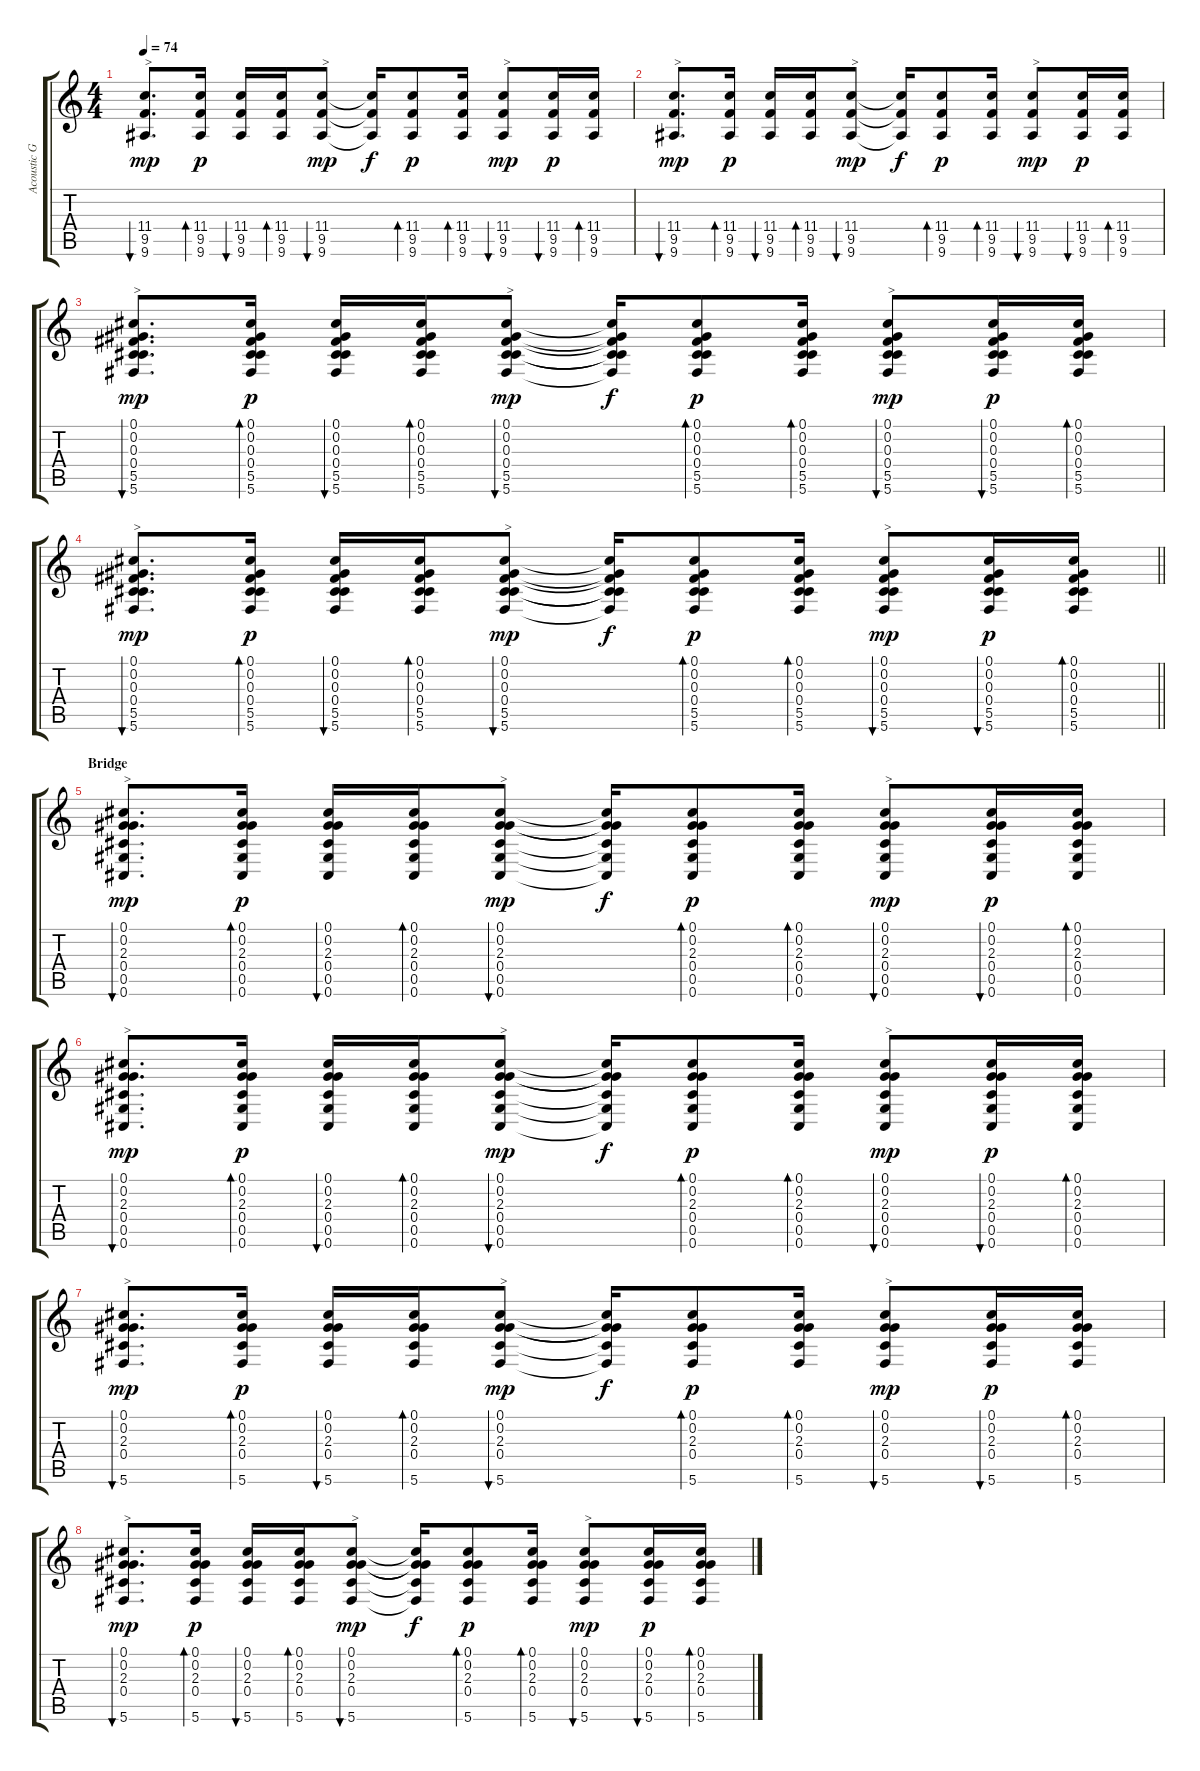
\track ("Acoustic Guitar" "Acoustic G") {instrument acousticguitarsteel}
\staff {score tabs}
\tuning (Db4 Ab3 Gb3 Db3 Ab2 Db2) {hide}
\ts (4 4)
\tempo 74
\clef g2
\ks c
(11.4 9.5 9.6).8{d bu 30 txt ">" dy mp} (11.4 9.5 9.6).16{bd 30 dy p} (11.4 9.5 9.6).16{bu 30} (11.4 9.5 9.6).16{bd 30} (11.4 9.5 9.6).8{bu 30 txt ">" dy mp} (11.4{t} 9.5{t} 9.6{t}).16{dy f} (11.4 9.5 9.6).8{bd 30 dy p} (11.4 9.5 9.6).16{bd 30} (11.4 9.5 9.6).8{bu 30 txt ">" dy mp} (11.4 9.5 9.6).16{bu 30 dy p} (11.4 9.5 9.6).16{bd 30} |
(11.4 9.5 9.6).8{d bu 30 txt ">" dy mp} (11.4 9.5 9.6).16{bd 30 dy p} (11.4 9.5 9.6).16{bu 30} (11.4 9.5 9.6).16{bd 30} (11.4 9.5 9.6).8{bu 30 txt ">" dy mp} (11.4{t} 9.5{t} 9.6{t}).16{dy f} (11.4 9.5 9.6).8{bd 30 dy p} (11.4 9.5 9.6).16{bd 30} (11.4 9.5 9.6).8{bu 30 txt ">" dy mp} (11.4 9.5 9.6).16{bu 30 dy p} (11.4 9.5 9.6).16{bd 30} |
(0.1 0.2 0.3 0.4 5.5 5.6).8{d bu 30 txt ">" dy mp} (0.1 0.2 0.3 0.4 5.5 5.6).16{bd 30 dy p} (0.1 0.2 0.3 0.4 5.5 5.6).16{bu 30} (0.1 0.2 0.3 0.4 5.5 5.6).16{bd 30} (0.1 0.2 0.3 0.4 5.5 5.6).8{bu 30 txt ">" dy mp} (0.1{t} 0.2{t} 0.3{t} 0.4{t} 5.5{t} 5.6{t}).16{dy f} (0.1 0.2 0.3 0.4 5.5 5.6).8{bd 30 dy p} (0.1 0.2 0.3 0.4 5.5 5.6).16{bd 30} (0.1 0.2 0.3 0.4 5.5 5.6).8{bu 30 txt ">" dy mp} (0.1 0.2 0.3 0.4 5.5 5.6).16{bu 30 dy p} (0.1 0.2 0.3 0.4 5.5 5.6).16{bd 30} |
\barLineRight lightlight
(0.1 0.2 0.3 0.4 5.5 5.6).8{d bu 30 txt ">" dy mp} (0.1 0.2 0.3 0.4 5.5 5.6).16{bd 30 dy p} (0.1 0.2 0.3 0.4 5.5 5.6).16{bu 30} (0.1 0.2 0.3 0.4 5.5 5.6).16{bd 30} (0.1 0.2 0.3 0.4 5.5 5.6).8{bu 30 txt ">" dy mp} (0.1{t} 0.2{t} 0.3{t} 0.4{t} 5.5{t} 5.6{t}).16{dy f} (0.1 0.2 0.3 0.4 5.5 5.6).8{bd 30 dy p} (0.1 0.2 0.3 0.4 5.5 5.6).16{bd 30} (0.1 0.2 0.3 0.4 5.5 5.6).8{bu 30 txt ">" dy mp} (0.1 0.2 0.3 0.4 5.5 5.6).16{bu 30 dy p} (0.1 0.2 0.3 0.4 5.5 5.6).16{bd 30} |
\section ("" "Bridge")
(0.1 0.2 2.3 0.4 0.5 0.6).8{d bu 30 txt ">" dy mp} (0.1 0.2 2.3 0.4 0.5 0.6).16{bd 30 dy p} (0.1 0.2 2.3 0.4 0.5 0.6).16{bu 30} (0.1 0.2 2.3 0.4 0.5 0.6).16{bd 30} (0.1 0.2 2.3 0.4 0.5 0.6).8{bu 30 txt ">" dy mp} (0.1{t} 0.2{t} 2.3{t} 0.4{t} 0.5{t} 0.6{t}).16{dy f} (0.1 0.2 2.3 0.4 0.5 0.6).8{bd 30 dy p} (0.1 0.2 2.3 0.4 0.5 0.6).16{bd 30} (0.1 0.2 2.3 0.4 0.5 0.6).8{bu 30 txt ">" dy mp} (0.1 0.2 2.3 0.4 0.5 0.6).16{bu 30 dy p} (0.1 0.2 2.3 0.4 0.5 0.6).16{bd 30} |
(0.1 0.2 2.3 0.4 0.5 0.6).8{d bu 30 txt ">" dy mp} (0.1 0.2 2.3 0.4 0.5 0.6).16{bd 30 dy p} (0.1 0.2 2.3 0.4 0.5 0.6).16{bu 30} (0.1 0.2 2.3 0.4 0.5 0.6).16{bd 30} (0.1 0.2 2.3 0.4 0.5 0.6).8{bu 30 txt ">" dy mp} (0.1{t} 0.2{t} 2.3{t} 0.4{t} 0.5{t} 0.6{t}).16{dy f} (0.1 0.2 2.3 0.4 0.5 0.6).8{bd 30 dy p} (0.1 0.2 2.3 0.4 0.5 0.6).16{bd 30} (0.1 0.2 2.3 0.4 0.5 0.6).8{bu 30 txt ">" dy mp} (0.1 0.2 2.3 0.4 0.5 0.6).16{bu 30 dy p} (0.1 0.2 2.3 0.4 0.5 0.6).16{bd 30} |
(0.1 0.2 2.3 0.4 5.6).8{d bu 30 txt ">" dy mp} (0.1 0.2 2.3 0.4 5.6).16{bd 30 dy p} (0.1 0.2 2.3 0.4 5.6).16{bu 30} (0.1 0.2 2.3 0.4 5.6).16{bd 30} (0.1 0.2 2.3 0.4 5.6).8{bu 30 txt ">" dy mp} (0.1{t} 0.2{t} 2.3{t} 0.4{t} 5.6{t}).16{dy f} (0.1 0.2 2.3 0.4 5.6).8{bd 30 dy p} (0.1 0.2 2.3 0.4 5.6).16{bd 30} (0.1 0.2 2.3 0.4 5.6).8{bu 30 txt ">" dy mp} (0.1 0.2 2.3 0.4 5.6).16{bu 30 dy p} (0.1 0.2 2.3 0.4 5.6).16{bd 30} |
(0.1 0.2 2.3 0.4 5.6).8{d bu 30 txt ">" dy mp} (0.1 0.2 2.3 0.4 5.6).16{bd 30 dy p} (0.1 0.2 2.3 0.4 5.6).16{bu 30} (0.1 0.2 2.3 0.4 5.6).16{bd 30} (0.1 0.2 2.3 0.4 5.6).8{bu 30 txt ">" dy mp} (0.1{t} 0.2{t} 2.3{t} 0.4{t} 5.6{t}).16{dy f} (0.1 0.2 2.3 0.4 5.6).8{bd 30 dy p} (0.1 0.2 2.3 0.4 5.6).16{bd 30} (0.1 0.2 2.3 0.4 5.6).8{bu 30 txt ">" dy mp} (0.1 0.2 2.3 0.4 5.6).16{bu 30 dy p} (0.1 0.2 2.3 0.4 5.6).16{bd 30}
